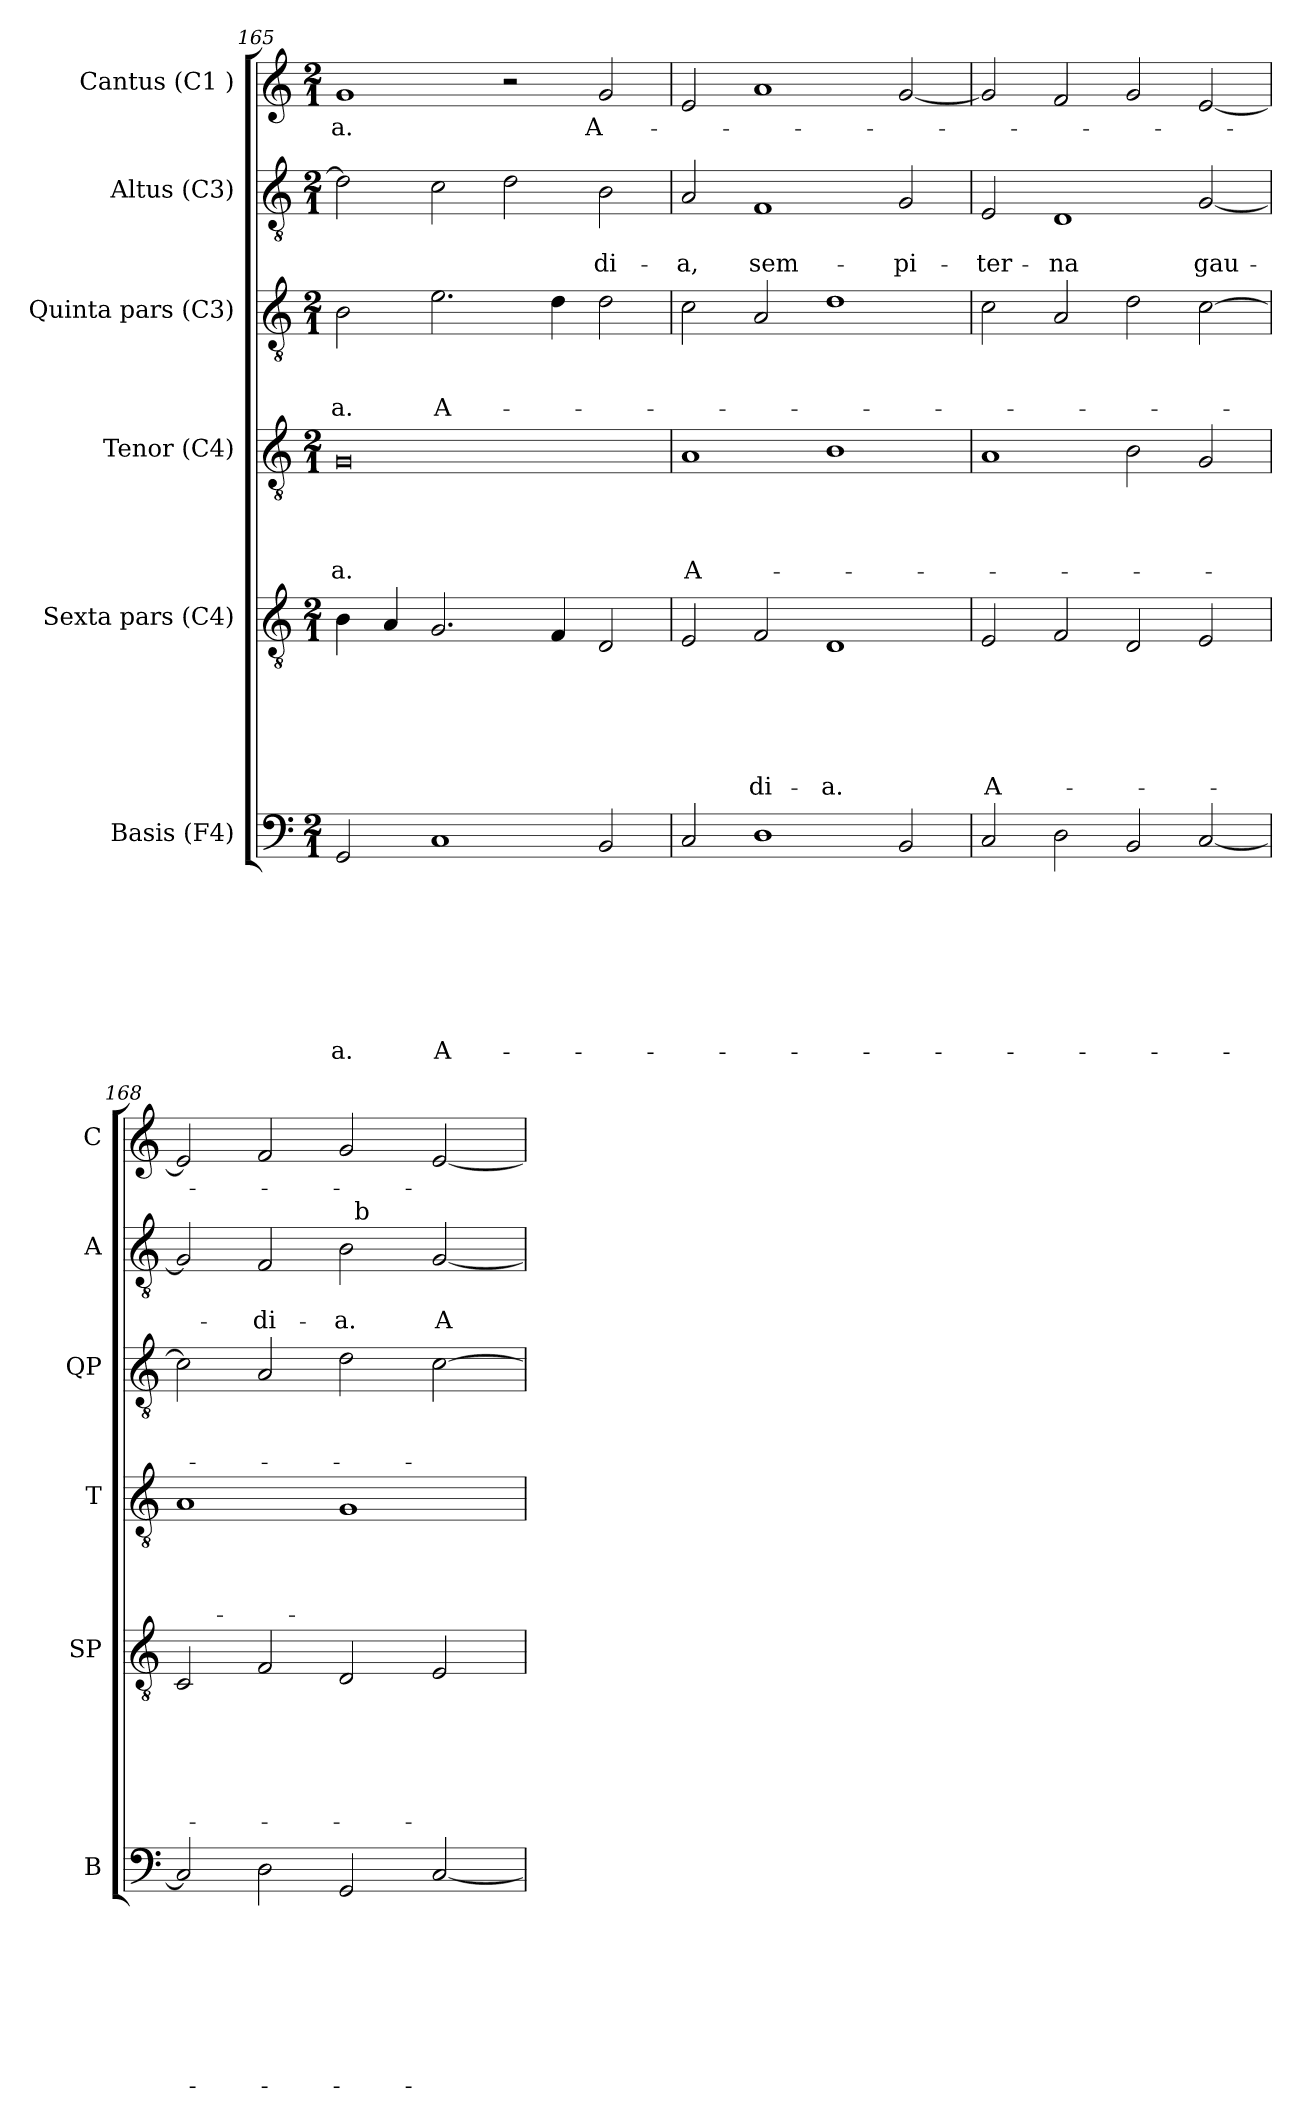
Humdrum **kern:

**kern	**text	**text	**text	**text	**text	**text	**text	**text	**kern	**text	**text	**text	**text	**text	**text	**kern	**text	**text	**text	**text	**kern	**text	**text	**text	**kern	**text	**text	**kern	**text
*part6	*part6	*part6	*part6	*part6	*part6	*part6	*part6	*part6	*part5	*part5	*part5	*part5	*part5	*part5	*part5	*part4	*part4	*part4	*part4	*part4	*part3	*part3	*part3	*part3	*part2	*part2	*part2	*part1	*part1
*staff6	*staff6	*staff6	*staff6	*staff6	*staff6	*staff6	*staff6	*staff6	*staff5	*staff5	*staff5	*staff5	*staff5	*staff5	*staff5	*staff4	*staff4	*staff4	*staff4	*staff4	*staff3	*staff3	*staff3	*staff3	*staff2	*staff2	*staff2	*staff1	*staff1
*I"Basis (F4)	*	*	*	*	*	*	*	*	*I"Sexta pars (C4)	*	*	*	*	*	*	*I"Tenor (C4)	*	*	*	*	*I"Quinta pars (C3)	*	*	*	*I"Altus (C3)	*	*	*I"Cantus (C1 )	*
*I'B	*	*	*	*	*	*	*	*	*I'SP	*	*	*	*	*	*	*I'T	*	*	*	*	*I'QP	*	*	*	*I'A	*	*	*I'C	*
*clefF4	*	*	*	*	*	*	*	*	*clefGv2	*	*	*	*	*	*	*clefGv2	*	*	*	*	*clefGv2	*	*	*	*clefGv2	*	*	*clefG2	*
*k[]	*	*	*	*	*	*	*	*	*k[]	*	*	*	*	*	*	*k[]	*	*	*	*	*k[]	*	*	*	*k[]	*	*	*k[]	*
*C:	*	*	*	*	*	*	*	*	*C:	*	*	*	*	*	*	*C:	*	*	*	*	*C:	*	*	*	*C:	*	*	*C:	*
*M2/1	*	*	*	*	*	*	*	*	*M2/1	*	*	*	*	*	*	*M2/1	*	*	*	*	*M2/1	*	*	*	*M2/1	*	*	*M2/1	*
=165	=165	=165	=165	=165	=165	=165	=165	=165	=165	=165	=165	=165	=165	=165	=165	=165	=165	=165	=165	=165	=165	=165	=165	=165	=165	=165	=165	=165	=165
!	!	!	!	!	!	!	!	!LO:LY:b	!	!	!	!	!	!	!	!	!	!	!	!LO:LY:b:rj	!	!	!	!LO:LY:b	!	!	!	!	!LO:LY:b
2GG/	.	.	.	.	.	.	.	-a.	4B\	.	.	.	.	.	.	0G	.	.	.	-a.	2B\	.	.	-a.	2d\]	.	.	1g	-a.
.	.	.	.	.	.	.	.	.	4A/	.	.	.	.	.	.	.	.	.	.	.	.	.	.	.	.	.	.	.	.
!	!	!	!	!	!	!	!	!LO:LY:b	!	!	!	!	!	!	!	!	!	!	!	!	!	!	!	!LO:LY:b	!	!	!	!	!
1C	.	.	.	.	.	.	.	A-	2.G/	.	.	.	.	.	.	.	.	.	.	.	2.e\	.	.	A-	2c\	.	.	.	.
.	.	.	.	.	.	.	.	.	.	.	.	.	.	.	.	.	.	.	.	.	.	.	.	.	2d\	.	.	2r	.
.	.	.	.	.	.	.	.	.	4F/	.	.	.	.	.	.	.	.	.	.	.	4d\	.	.	.	.	.	.	.	.
!	!	!	!	!	!	!	!	!	!	!	!	!	!	!	!	!	!	!	!	!	!	!	!	!	!	!	!LO:LY:b	!	!LO:LY:b
2BB/	.	.	.	.	.	.	.	.	2D/	.	.	.	.	.	.	.	.	.	.	.	2d\	.	.	.	2B\	.	-di-	2g/	A-
=166	=166	=166	=166	=166	=166	=166	=166	=166	=166	=166	=166	=166	=166	=166	=166	=166	=166	=166	=166	=166	=166	=166	=166	=166	=166	=166	=166	=166	=166
!	!	!	!	!	!	!	!	!	!	!	!	!	!	!	!	!	!	!	!	!LO:LY:b	!	!	!	!	!	!	!LO:LY:b	!	!
2C/	.	.	.	.	.	.	.	.	2E/	.	.	.	.	.	.	1A	.	.	.	A-	2c\	.	.	.	2A/	.	-a,	2e/	.
!	!	!	!	!	!	!	!	!	!	!	!	!	!	!	!LO:LY:b	!	!	!	!	!	!	!	!	!	!	!	!LO:LY:b	!	!
1D	.	.	.	.	.	.	.	.	2F/	.	.	.	.	.	-di-	.	.	.	.	.	2A/	.	.	.	1F	.	sem-	1a	.
!	!	!	!	!	!	!	!	!	!	!	!	!	!	!	!LO:LY:b	!	!	!	!	!	!	!	!	!	!	!	!	!	!
.	.	.	.	.	.	.	.	.	1D	.	.	.	.	.	-a.	1B	.	.	.	.	1d	.	.	.	.	.	.	.	.
!	!	!	!	!	!	!	!	!	!	!	!	!	!	!	!	!	!	!	!	!	!	!	!	!	!	!	!LO:LY:b	!	!
2BB/	.	.	.	.	.	.	.	.	.	.	.	.	.	.	.	.	.	.	.	.	.	.	.	.	2G/	.	-pi-	[<2g/	.
=167	=167	=167	=167	=167	=167	=167	=167	=167	=167	=167	=167	=167	=167	=167	=167	=167	=167	=167	=167	=167	=167	=167	=167	=167	=167	=167	=167	=167	=167
!	!	!	!	!	!	!	!	!	!	!	!	!	!	!	!LO:LY:b	!	!	!	!	!	!	!	!	!	!	!	!LO:LY:b	!	!
2C/	.	.	.	.	.	.	.	.	2E/	.	.	.	.	.	A-	1A	.	.	.	.	2c\	.	.	.	2E/	.	-ter-	2g/]	.
!	!	!	!	!	!	!	!	!	!	!	!	!	!	!	!	!	!	!	!	!	!	!	!	!	!	!	!LO:LY:b	!	!
2D\	.	.	.	.	.	.	.	.	2F/	.	.	.	.	.	.	.	.	.	.	.	2A/	.	.	.	1D	.	-na	2f/	.
2BB/	.	.	.	.	.	.	.	.	2D/	.	.	.	.	.	.	2B\	.	.	.	.	2d\	.	.	.	.	.	.	2g/	.
!	!	!	!	!	!	!	!	!	!	!	!	!	!	!	!	!	!	!	!	!	!	!	!	!	!	!	!LO:LY:b	!	!
[<2C/	.	.	.	.	.	.	.	.	2E/	.	.	.	.	.	.	2G/	.	.	.	.	[<2c\	.	.	.	[<2G/	.	gau-	[<2e/	.
!!LO:LB:g=z
=168	=168	=168	=168	=168	=168	=168	=168	=168	=168	=168	=168	=168	=168	=168	=168	=168	=168	=168	=168	=168	=168	=168	=168	=168	=168	=168	=168	=168	=168
*	*	*	*	*	*	*	*	*	*	*	*	*	*	*	*	*	*	*	*	*	*	*	*	*	*^	*	*	*	*
2C/]	.	.	.	.	.	.	.	.	2C/	.	.	.	.	.	.	1A	.	.	.	.	2c\]	.	.	.	2G/]	1ryy	.	.	2e/]	.
!	!	!	!	!	!	!	!	!	!	!	!	!	!	!	!	!	!	!	!	!	!	!	!	!	!	!	!	!LO:LY:b	!	!
2D\	.	.	.	.	.	.	.	.	2F/	.	.	.	.	.	.	.	.	.	.	.	2A/	.	.	.	2F/	.	.	-di-	2f/	.
!	!	!	!	!	!	!	!	!	!	!	!	!	!	!	!	!	!	!	!	!	!	!	!	!	!	!	!	!LO:LY:b	!	!
2GG/	.	.	.	.	.	.	.	.	2D/	.	.	.	.	.	.	1G	.	.	.	.	2d\	.	.	.	2B\	32ryy	.	-a.	2g/	.
!	!	!	!	!	!	!	!	!	!	!	!	!	!	!	!	!	!	!	!	!	!	!	!	!	!	!LO:TX:a:t=b	!	!	!	!
.	.	.	.	.	.	.	.	.	.	.	.	.	.	.	.	.	.	.	.	.	.	.	.	.	.	2ryy	.	.	.	.
!	!	!	!	!	!	!	!	!	!	!	!	!	!	!	!	!	!	!	!	!	!	!	!	!	!	!	!	!LO:LY:b	!	!
[<2C/	.	.	.	.	.	.	.	.	2E/	.	.	.	.	.	.	.	.	.	.	.	[>2c\	.	.	.	[<2G/	.	.	A-	[<2e/	.
.	.	.	.	.	.	.	.	.	.	.	.	.	.	.	.	.	.	.	.	.	.	.	.	.	.	4...ryy	.	.	.	.
*	*	*	*	*	*	*	*	*	*	*	*	*	*	*	*	*	*	*	*	*	*	*	*	*	*v	*v	*	*	*	*
=	=	=	=	=	=	=	=	=	=	=	=	=	=	=	=	=	=	=	=	=	=	=	=	=	=	=	=	=	=
*-	*-	*-	*-	*-	*-	*-	*-	*-	*-	*-	*-	*-	*-	*-	*-	*-	*-	*-	*-	*-	*-	*-	*-	*-	*-	*-	*-	*-	*-
